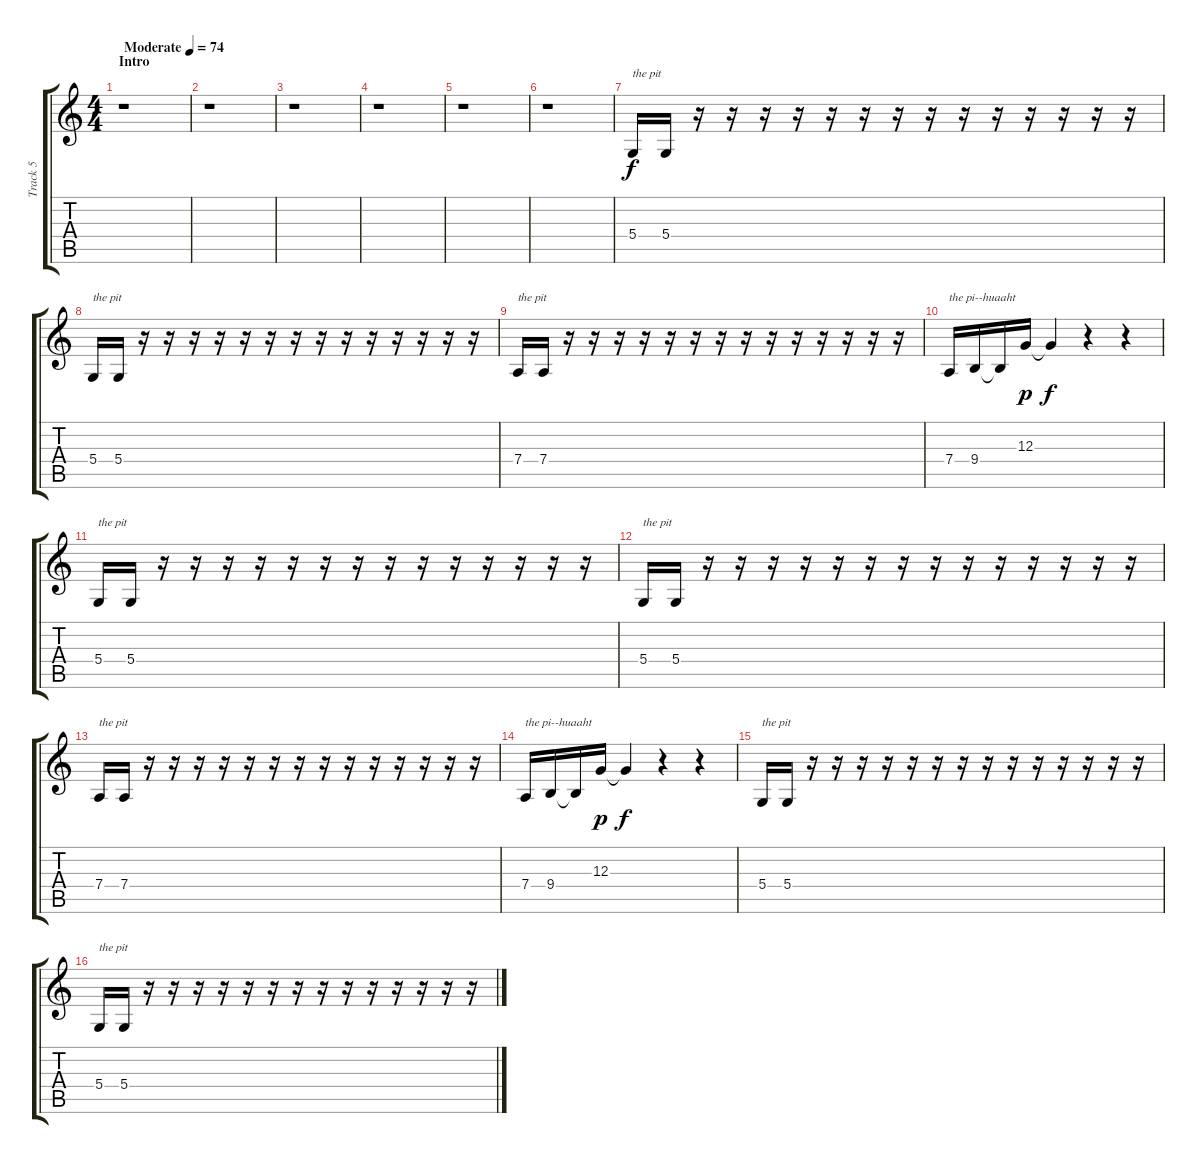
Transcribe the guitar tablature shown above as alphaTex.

\track ("Track 5" "Track 5") {instrument sopranosax}
\staff {score tabs}
\tuning (E4 B3 G3 D3 A2 E2) {hide}
\ts (4 4)
\section ("" "Intro")
\tempo (74 "Moderate")
\clef g2
\ks c
r.1{dy f instrument sopranosax} |
r.1 |
r.1 |
r.1 |
r.1 |
r.1 |
5.4.16{txt "the pit"} 5.4.16 r.16 r.16 r.16 r.16 r.16 r.16 r.16 r.16 r.16 r.16 r.16 r.16 r.16 r.16 |
5.4.16{txt "the pit"} 5.4.16 r.16 r.16 r.16 r.16 r.16 r.16 r.16 r.16 r.16 r.16 r.16 r.16 r.16 r.16 |
7.4.16{txt "the pit"} 7.4.16 r.16 r.16 r.16 r.16 r.16 r.16 r.16 r.16 r.16 r.16 r.16 r.16 r.16 r.16 |
7.4.16{txt "the pi--huaaht "} 9.4.16 9.4{t}.16 12.3.16{dy p} 12.3{t}.4{dy f} r.4 r.4 |
5.4.16{txt "the pit"} 5.4.16 r.16 r.16 r.16 r.16 r.16 r.16 r.16 r.16 r.16 r.16 r.16 r.16 r.16 r.16 |
5.4.16{txt "the pit"} 5.4.16 r.16 r.16 r.16 r.16 r.16 r.16 r.16 r.16 r.16 r.16 r.16 r.16 r.16 r.16 |
7.4.16{txt "the pit"} 7.4.16 r.16 r.16 r.16 r.16 r.16 r.16 r.16 r.16 r.16 r.16 r.16 r.16 r.16 r.16 |
7.4.16{txt "the pi--huaaht "} 9.4.16 9.4{t}.16 12.3.16{dy p} 12.3{t}.4{dy f} r.4 r.4 |
5.4.16{txt "the pit"} 5.4.16 r.16 r.16 r.16 r.16 r.16 r.16 r.16 r.16 r.16 r.16 r.16 r.16 r.16 r.16 |
5.4.16{txt "the pit"} 5.4.16 r.16 r.16 r.16 r.16 r.16 r.16 r.16 r.16 r.16 r.16 r.16 r.16 r.16 r.16
